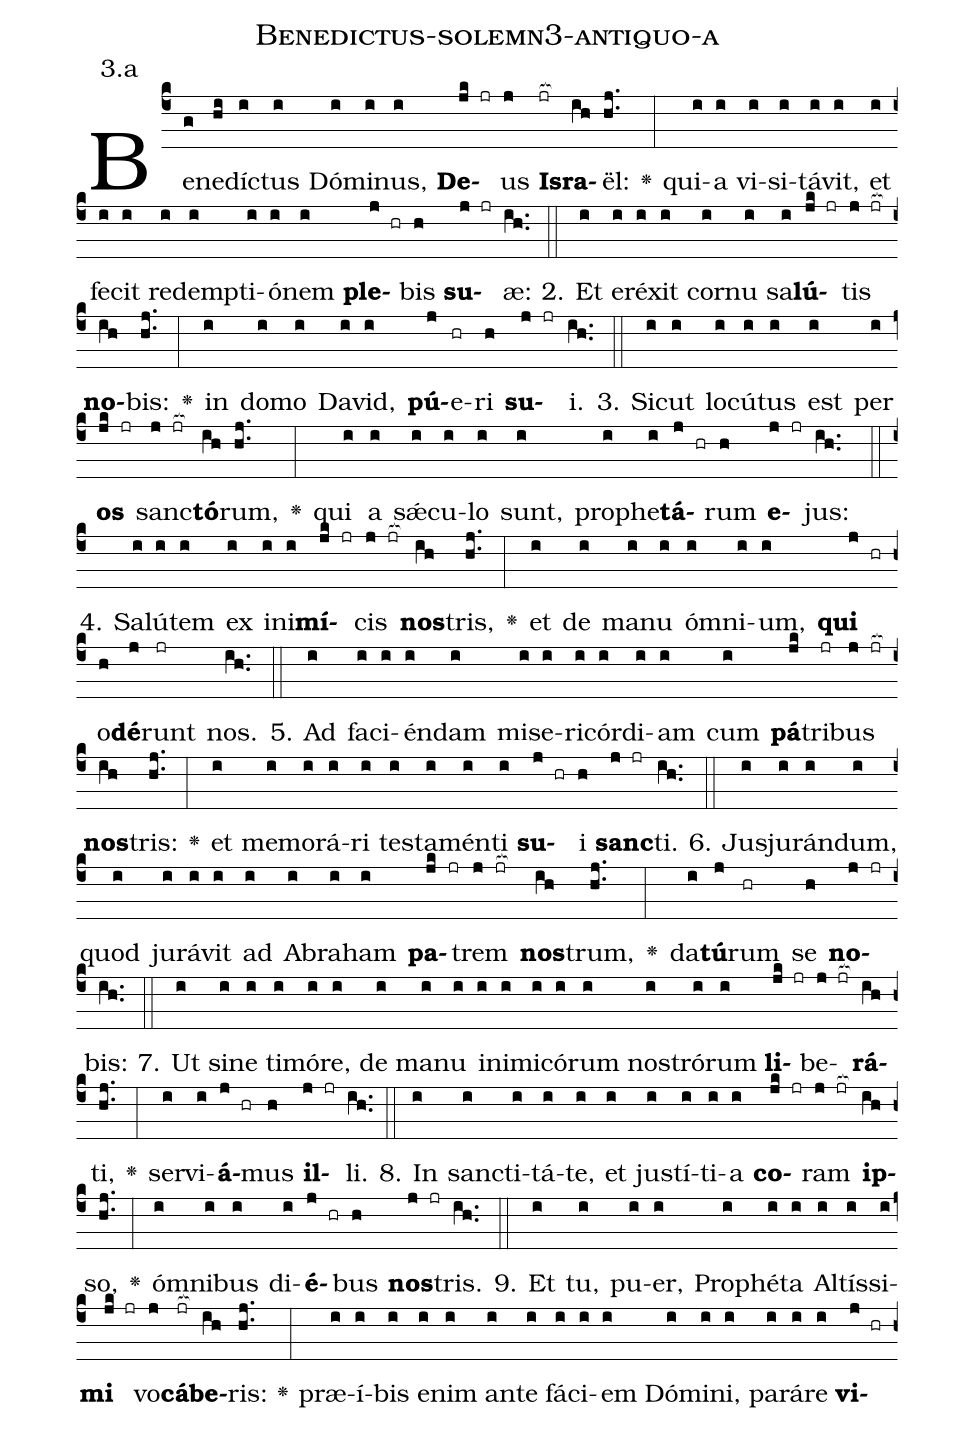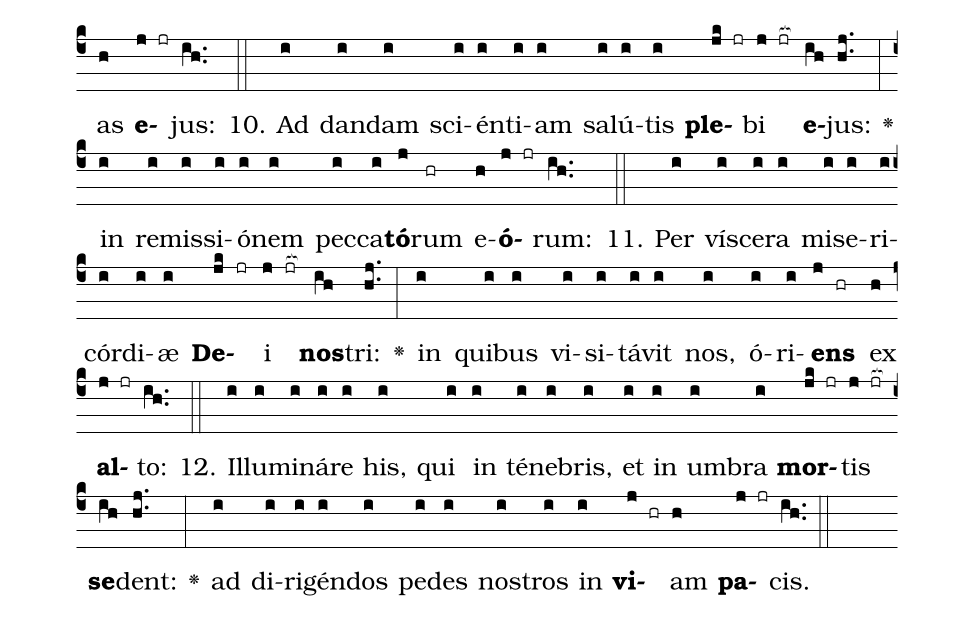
name: Benedictus-solemn3-antiquo-a;
annotation: 3.a;
%%
(c4)Be(g)ne(hi)díc(i)tus(i) Dó(i)mi(i)nus,(i) <b>De</b>(jk jr)us(j) <b>Is</b>(jr[ocb:1{])<b>ra</b>(ih[ocb:0}])ël:(hj..) <v>\greheightstar</v>(:) qui(i)a(i) vi(i)si(i)tá(i)vit,(i) et(i) fe(i)cit(i) red(i)emp(i)ti(i)ó(i)nem(i) <b>ple</b>(j hr)bis(h) <b>su</b>(j jr)æ:(ih..) (::)
2. Et(i) e(i)ré(i)xit(i) cor(i)nu(i) sa(i)<b>lú</b>(jk jr)tis(j jr[ocb:1{]) <b>no</b>(ih[ocb:0}])bis:(hj..) <v>\greheightstar</v>(:) in(i) do(i)mo(i) Da(i)vid,(i) <b>pú</b>(j)e(hr)ri(h) <b>su</b>(j jr)i.(ih..) (::)
3. Sic(i)ut(i) lo(i)cú(i)tus(i) est(i) per(i) <b>os</b>(jk jr) sanc(j jr[ocb:1{])<b>tó</b>(ih[ocb:0}])rum,(hj..) <v>\greheightstar</v>(:) qui(i) a(i) sǽ(i)cu(i)lo(i) sunt,(i) pro(i)phe(i)<b>tá</b>(j hr)rum(h) <b>e</b>(j jr)jus:(ih..) (::)
4. Sa(i)lú(i)tem(i) ex(i) in(i)i(i)<b>mí</b>(jk jr)cis(j jr[ocb:1{]) <b>nos</b>(ih[ocb:0}])tris,(hj..) <v>\greheightstar</v>(:) et(i) de(i) ma(i)nu(i) óm(i)ni(i)um,(i) <b>qui</b>(j hr) o(h)<b>dé</b>(j)runt(jr) nos.(ih..) (::)
5. Ad(i) fa(i)ci(i)én(i)dam(i) mi(i)se(i)ri(i)cór(i)di(i)am(i) cum(i) <b>pá</b>(jk)tri(jr)bus(j jr[ocb:1{]) <b>nos</b>(ih[ocb:0}])tris:(hj..) <v>\greheightstar</v>(:) et(i) me(i)mo(i)rá(i)ri(i) tes(i)ta(i)mén(i)ti(i) <b>su</b>(j hr)i(h) <b>sanc</b>(j jr)ti.(ih..) (::)
6. Ju(i)sju(i)rán(i)dum,(i) quod(i) ju(i)rá(i)vit(i) ad(i) A(i)bra(i)ham(i) <b>pa</b>(jk jr)trem(j jr[ocb:1{]) <b>nos</b>(ih[ocb:0}])trum,(hj..) <v>\greheightstar</v>(:) da(i)<b>tú</b>(j)rum(hr) se(h) <b>no</b>(j jr)bis:(ih..) (::)
7. Ut(i) si(i)ne(i) ti(i)mó(i)re,(i) de(i) ma(i)nu(i) in(i)i(i)mi(i)có(i)rum(i) nos(i)tró(i)rum(i) <b>li</b>(jk jr)be(j jr[ocb:1{])<b>rá</b>(ih[ocb:0}])ti,(hj..) <v>\greheightstar</v>(:) ser(i)vi(i)<b>á</b>(j hr)mus(h) <b>il</b>(j jr)li.(ih..) (::)
8. In(i) sanc(i)ti(i)tá(i)te,(i) et(i) jus(i)tí(i)ti(i)a(i) <b>co</b>(jk jr)ram(j jr[ocb:1{]) <b>ip</b>(ih[ocb:0}])so,(hj..) <v>\greheightstar</v>(:) óm(i)ni(i)bus(i) di(i)<b>é</b>(j hr)bus(h) <b>nos</b>(j jr)tris.(ih..) (::)
9. Et(i) tu,(i) pu(i)er,(i) Pro(i)phé(i)ta(i) Al(i)tís(i)si(i)<b>mi</b>(jk jr) vo(j)<b>cá</b>(jr[ocb:1{])<b>be</b>(ih[ocb:0}])ris:(hj..) <v>\greheightstar</v>(:) præ(i)í(i)bis(i) e(i)nim(i) an(i)te(i) fá(i)ci(i)em(i) Dó(i)mi(i)ni,(i) pa(i)rá(i)re(i) <b>vi</b>(j hr)as(h) <b>e</b>(j jr)jus:(ih..) (::)
10. Ad(i) dan(i)dam(i) sci(i)én(i)ti(i)am(i) sa(i)lú(i)tis(i) <b>ple</b>(jk jr)bi(j jr[ocb:1{]) <b>e</b>(ih[ocb:0}])jus:(hj..) <v>\greheightstar</v>(:) in(i) re(i)mis(i)si(i)ó(i)nem(i) pec(i)ca(i)<b>tó</b>(j)rum(hr) e(h)<b>ó</b>(j jr)rum:(ih..) (::)
11. Per(i) ví(i)sce(i)ra(i) mi(i)se(i)ri(i)cór(i)di(i)æ(i) <b>De</b>(jk jr)i(j jr[ocb:1{]) <b>nos</b>(ih[ocb:0}])tri:(hj..) <v>\greheightstar</v>(:) in(i) qui(i)bus(i) vi(i)si(i)tá(i)vit(i) nos,(i) ó(i)ri(i)<b>ens</b>(j hr) ex(h) <b>al</b>(j jr)to:(ih..) (::)
12. Il(i)lu(i)mi(i)ná(i)re(i) his,(i) qui(i) in(i) té(i)ne(i)bris,(i) et(i) in(i) um(i)bra(i) <b>mor</b>(jk jr)tis(j jr[ocb:1{]) <b>se</b>(ih[ocb:0}])dent:(hj..) <v>\greheightstar</v>(:) ad(i) di(i)ri(i)gén(i)dos(i) pe(i)des(i) nos(i)tros(i) in(i) <b>vi</b>(j hr)am(h) <b>pa</b>(j jr)cis.(ih..) (::)
